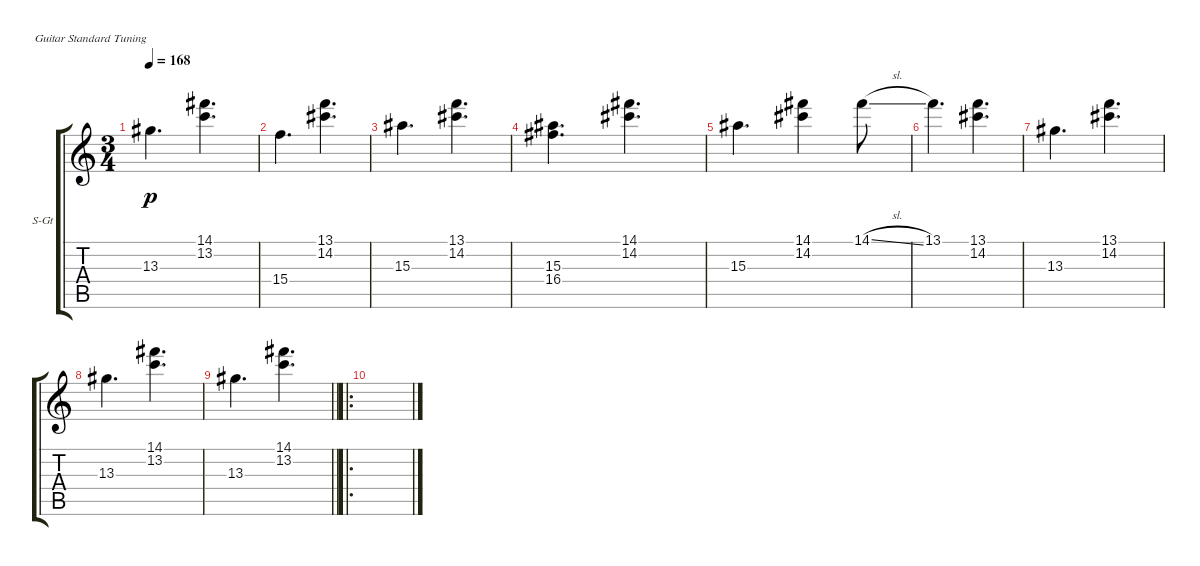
\defaultSystemsLayout 4
\bracketExtendMode groupsimilarinstruments
\firstSystemTrackNameOrientation horizontal
\otherSystemsTrackNameOrientation horizontal
\track ("Steel Guitar" "S-Gt") {instrument acousticguitarsteel}
\staff {score tabs}
\tuning (E4 B3 G3 D3 A2 E2)
\ts (3 4)
\tempo 168
\clef g2
\scale
0.333333
\ks c
13.3.4{d dy p} (13.2 14.1).4{d} |
\scale
0.333333 15.4.4{d} (13.1 14.2).4{d} |
\scale
0.333333 15.3.4{d} (13.1 14.2).4{d} |
\scale
0.333333 (16.4 15.3).4{d} (14.1 14.2).4{d} |
\scale
0.333333 15.3.4{d} (14.1 14.2).4 14.1{sl}.8 |
\scale
0.333333 13.1.4{d} (13.1 14.2).4{d} |
\scale
0.333333 13.3.4{d} (14.2 13.1).4{d} |
\scale
0.333333 13.3.4{d} (13.2 14.1).4{d} |
\scale
0.312821
\barLineRight lightlight
13.3.4{d} (13.2 14.1).4{d} |
\ro
\scale
0.374359 |
\scale
0.312821 |
\scale
0.333333 |
\scale
0.333333 |
\scale
0.333333 |
\scale
0.322751 |
\scale
0.322751
